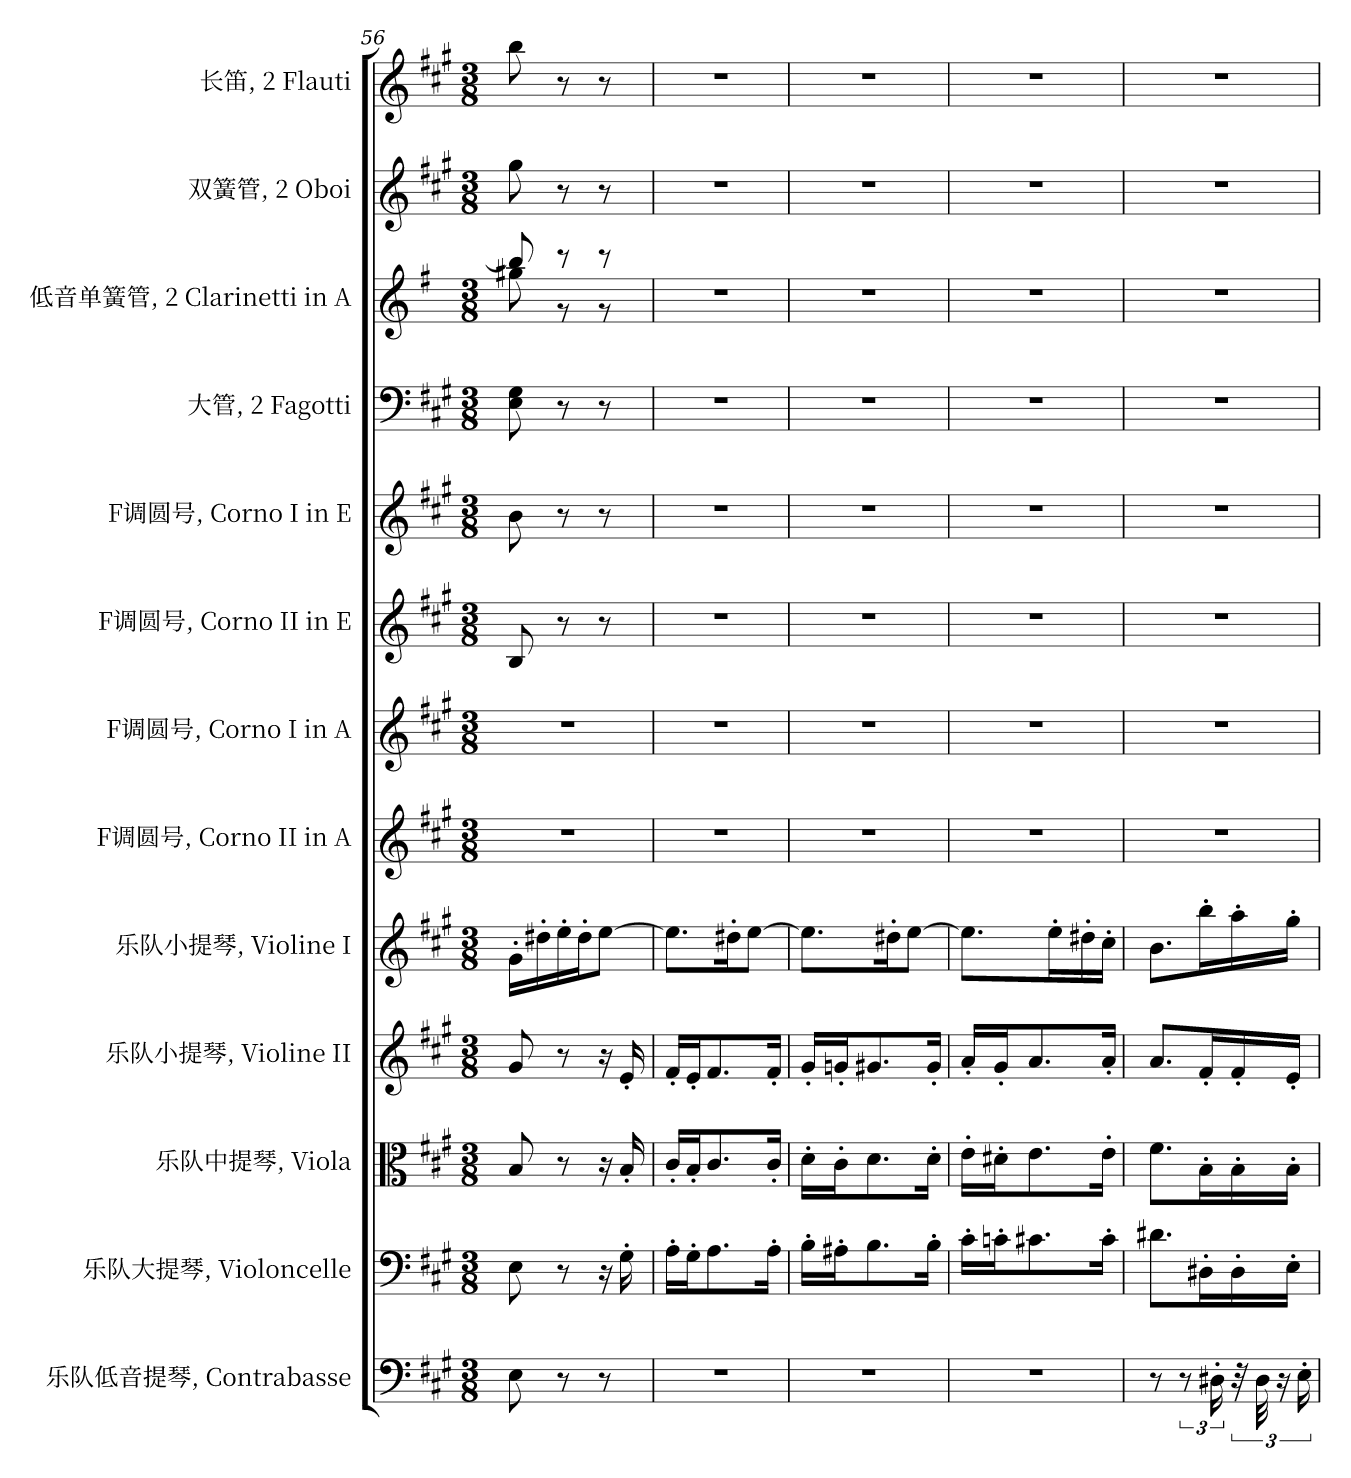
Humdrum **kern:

**kern	**kern	**kern	**kern	**kern	**kern	**kern	**kern	**kern	**kern	**kern	**kern	**kern
*part13	*part12	*part11	*part10	*part9	*part8	*part7	*part6	*part5	*part4	*part3	*part2	*part1
*staff13	*staff12	*staff11	*staff10	*staff9	*staff8	*staff7	*staff6	*staff5	*staff4	*staff3	*staff2	*staff1
*I"乐队低音提琴, Contrabasse	*I"乐队大提琴, Violoncelle	*I"乐队中提琴, Viola	*I"乐队小提琴, Violine II	*I"乐队小提琴, Violine I	*I"F调圆号, Corno II in A	*I"F调圆号, Corno I in A	*I"F调圆号, Corno II in E	*I"F调圆号, Corno I in E	*I"大管, 2 Fagotti	*I"低音单簧管, 2 Clarinetti in A	*I"双簧管, 2 Oboi	*I"长笛, 2 Flauti
*I'Cbs.	*	*	*	*	*	*	*	*	*	*	*I'Ob.	*I'Fl.
*clefF4	*clefF4	*clefC3	*clefG2	*clefG2	*clefG2	*clefG2	*clefG2	*clefG2	*clefF4	*clefG2	*clefG2	*clefG2
*ITrd7c12	*	*	*	*	*ITrd4c7	*ITrd4c7	*ITrd4c7	*ITrd4c7	*	*ITrd8c14	*	*
*k[f#c#g#]	*k[f#c#g#]	*k[f#c#g#]	*k[f#c#g#]	*k[f#c#g#]	*k[f#c#]	*k[f#c#]	*k[f#c#]	*k[f#c#]	*k[f#c#g#]	*k[f#]	*k[f#c#g#]	*k[f#c#g#]
*M3/8	*M3/8	*M3/8	*M3/8	*M3/8	*M3/8	*M3/8	*M3/8	*M3/8	*M3/8	*M3/8	*M3/8	*M3/8
*MM38	*MM38	*MM38	*MM38	*MM38	*MM38	*MM38	*MM38	*MM38	*MM38	*MM38	*MM38	*MM38
=56	=56	=56	=56	=56	=56	=56	=56	=56	=56	=56	=56	=56
*	*	*	*	*	*	*	*	*	*	*^	*	*
8EE\	8E\	8B/	8g#/	16g#'\LL	4.r	4.r	8E/	8e\	8E\ 8G#\	8b/]	8g#X\	8gg#\	8bb\
.	.	.	.	16dd#X'\	.	.	.	.	.	.	.	.	.
*	*	*	*	*	*	*	*	*	*	*	*	*	*MM40
8r	8r	8r	8r	16ee'\	.	.	8r	8r	8r	8r	8r	8r	8r
.	.	.	.	16dd#'\J	.	.	.	.	.	.	.	.	.
8r	16r	16r	16r	[8ee\J	.	.	8r	8r	8r	8r	8r	8r	8r
.	16G#'\	16B'/	16e'/	.	.	.	.	.	.	.	.	.	.
*	*	*	*	*	*	*	*	*	*	*v	*v	*	*
=57	=57	=57	=57	=57	=57	=57	=57	=57	=57	=57	=57	=57
*	*	*	*	*	*	*	*	*	*	*	*	*MM38
4.r	16A'\LL	16c#'/LL	16f#'/LL	8.ee\L]	4.r	4.r	4.r	4.r	4.r	4.r	4.r	4.r
.	16G#'\J	16B'/J	16e'/J	.	.	.	.	.	.	.	.	.
.	8.A\	8.c#/	8.f#/	.	.	.	.	.	.	.	.	.
.	.	.	.	16dd#X'\K	.	.	.	.	.	.	.	.
.	.	.	.	[8ee\J	.	.	.	.	.	.	.	.
.	16A'\Jk	16c#'/Jk	16f#'/Jk	.	.	.	.	.	.	.	.	.
!!LO:PB:g=z
=58	=58	=58	=58	=58	=58	=58	=58	=58	=58	=58	=58	=58
*	*	*	*	*	*	*	*	*	*	*	*	*MM38
4.r	16B'\LL	16d'\LL	16g#'/LL	8.ee\L]	4.r	4.r	4.r	4.r	4.r	4.r	4.r	4.r
.	16A#X'\J	16c#'\J	16gn'/J	.	.	.	.	.	.	.	.	.
.	8.B\	8.d\	8.g#X/	.	.	.	.	.	.	.	.	.
.	.	.	.	16dd#X'\K	.	.	.	.	.	.	.	.
.	.	.	.	[8ee\J	.	.	.	.	.	.	.	.
.	16B'\Jk	16d'\Jk	16g#'/Jk	.	.	.	.	.	.	.	.	.
=59	=59	=59	=59	=59	=59	=59	=59	=59	=59	=59	=59	=59
*	*	*	*	*	*	*	*	*	*	*	*	*MM39
4.r	16c#'\LL	16e'\LL	16a'/LL	8.ee\L]	4.r	4.r	4.r	4.r	4.r	4.r	4.r	4.r
.	16cn'\J	16d#X'\J	16g#'/J	.	.	.	.	.	.	.	.	.
.	8.c#X\	8.e\	8.a/	.	.	.	.	.	.	.	.	.
.	.	.	.	16ee'\L	.	.	.	.	.	.	.	.
.	.	.	.	16dd#X'\	.	.	.	.	.	.	.	.
.	16c#'\Jk	16e'\Jk	16a'/Jk	16cc#'\JJ	.	.	.	.	.	.	.	.
=60	=60	=60	=60	=60	=60	=60	=60	=60	=60	=60	=60	=60
*	*	*	*	*	*	*	*	*	*	*	*	*MM38
8r	8.d#X\L	8.f#\L	8.a/L	8.b\L	4.r	4.r	4.r	4.r	4.r	4.r	4.r	4.r
12r	.	.	.	.	.	.	.	.	.	.	.	.
.	16D#X'\L	16B'\L	16f#'/L	16bb'\L	.	.	.	.	.	.	.	.
24DD#X'\	.	.	.	.	.	.	.	.	.	.	.	.
48r	16D#'\	16B'\	16f#'/	16aa'\	.	.	.	.	.	.	.	.
48DD#\	.	.	.	.	.	.	.	.	.	.	.	.
24r	.	.	.	.	.	.	.	.	.	.	.	.
.	16E'\JJ	16B'\JJ	16e'/JJ	16gg#'\JJ	.	.	.	.	.	.	.	.
24EE'\	.	.	.	.	.	.	.	.	.	.	.	.
=	=	=	=	=	=	=	=	=	=	=	=	=
*-	*-	*-	*-	*-	*-	*-	*-	*-	*-	*-	*-	*-
